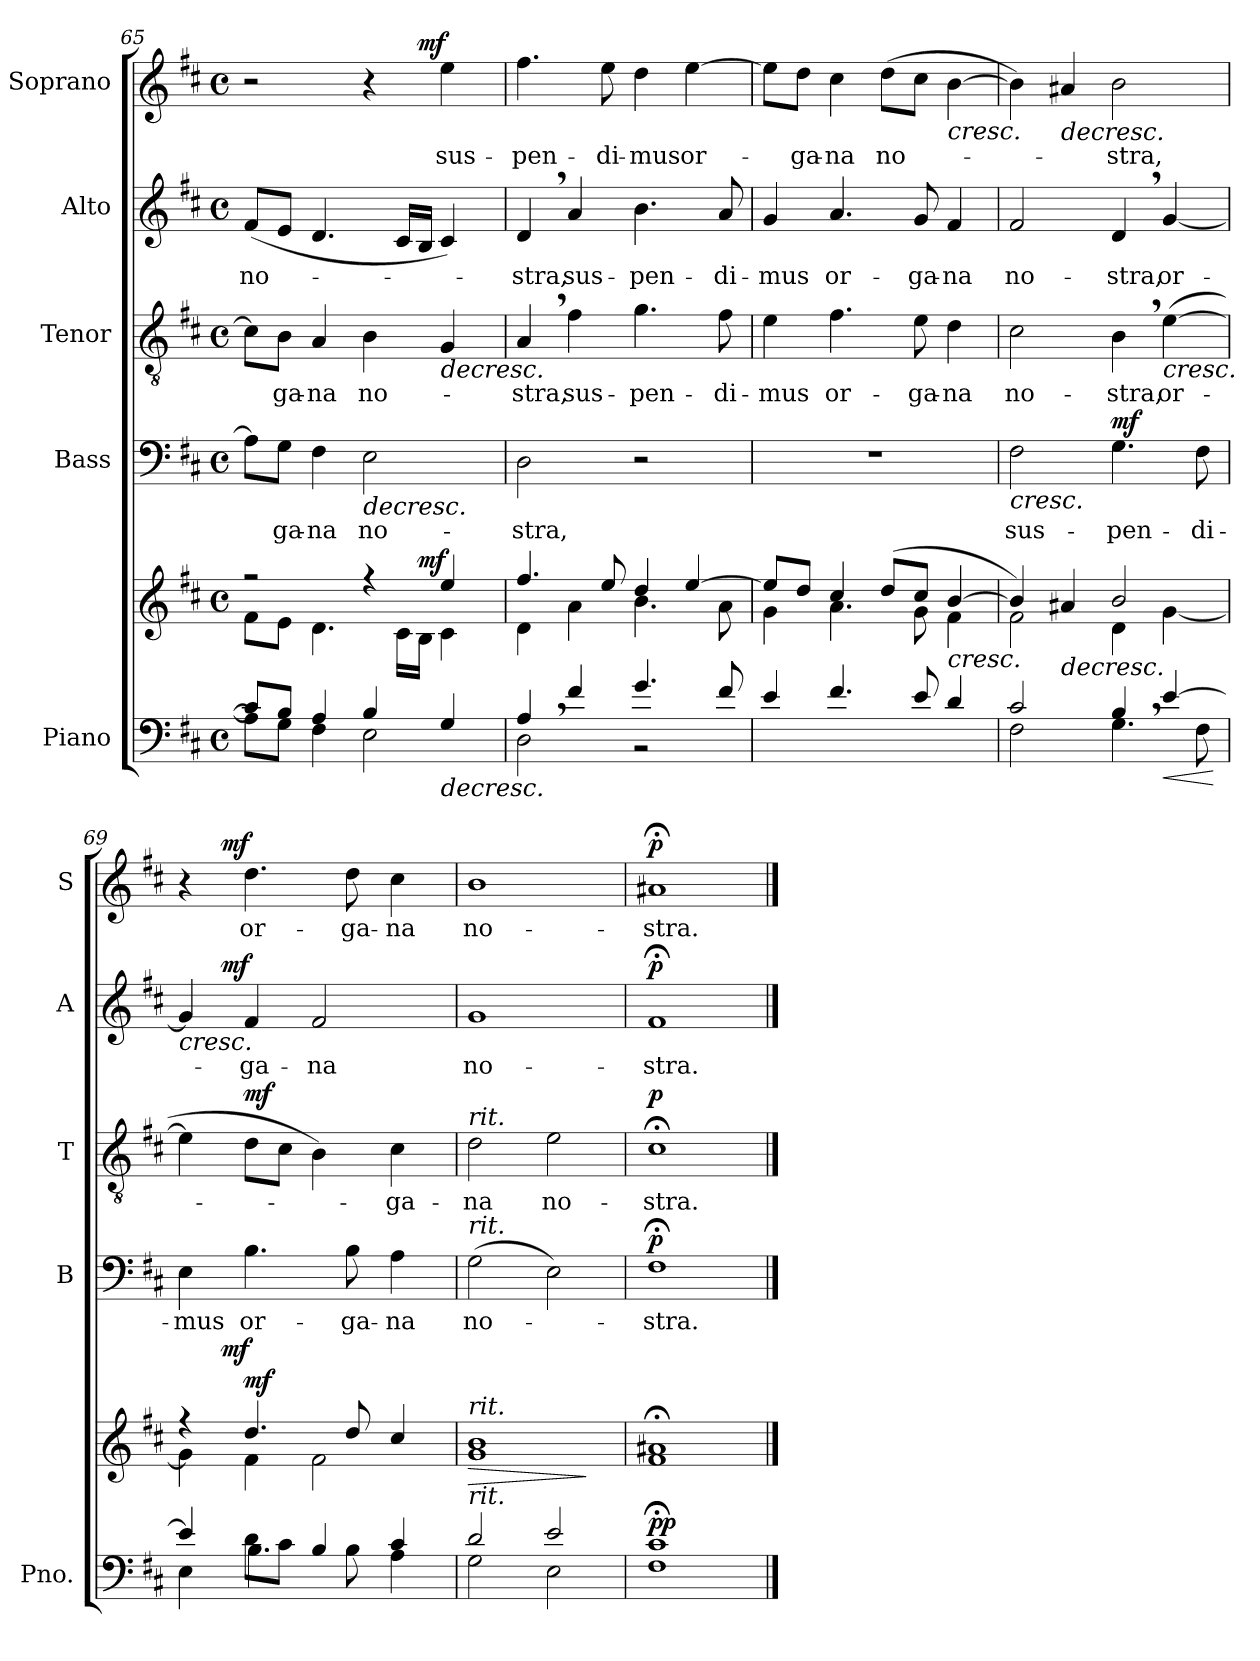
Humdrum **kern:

**kern	**kern	**dynam	**kern	**text	**dynam	**kern	**text	**dynam	**kern	**text	**dynam	**kern	**text	**dynam
*part5	*part5	*part5	*part4	*part4	*part4	*part3	*part3	*part3	*part2	*part2	*part2	*part1	*part1	*part1
*staff6	*staff5	*staff5/6	*staff4	*staff4	*staff4	*staff3	*staff3	*staff3	*staff2	*staff2	*staff2	*staff1	*staff1	*staff1
*I"Piano	*	*	*I"Bass	*	*	*I"Tenor	*	*	*I"Alto	*	*	*I"Soprano	*	*
*I'Pno.	*	*	*I'B	*	*	*I'T	*	*	*I'A	*	*	*I'S	*	*
*clefF4	*clefG2	*	*clefF4	*	*	*clefGv2	*	*	*clefG2	*	*	*clefG2	*	*
*k[f#c#]	*k[f#c#]	*	*k[f#c#]	*	*	*k[f#c#]	*	*	*k[f#c#]	*	*	*k[f#c#]	*	*
*D:	*D:	*	*D:	*	*	*D:	*	*	*D:	*	*	*D:	*	*
*M4/4	*M4/4	*	*M4/4	*	*	*M4/4	*	*	*M4/4	*	*	*M4/4	*	*
*met(c)	*met(c)	*	*met(c)	*	*	*met(c)	*	*	*met(c)	*	*	*met(c)	*	*
=65	=65	=65	=65	=65	=65	=65	=65	=65	=65	=65	=65	=65	=65	=65
*^	*^	*	*	*	*	*	*	*	*	*	*	*	*	*
!	!	!	!	!	!	!	!	!	!	!	!	!LO:LY:b	!	!	!	!
*	*	*	*	*	*	*	*	*	*	*	*	*	*	*^	*	*
8c#/L]	8A\L]	2r	8f#\L	.	8A\L]	.	.	8c#\L]	.	.	(<8f#/L	no-	.	2r	2ryy	.	.
!	!	!	!	!	!	!LO:LY:b	!	!	!LO:LY:b	!	!	!	!	!	!	!	!
8B/J	8G\J	.	8e\J	.	8G\J	-ga-	.	8B\J	-ga-	.	8e/J	.	.	.	.	.	.
!	!	!	!	!	!	!LO:LY:b	!	!	!LO:LY:b	!	!	!	!	!	!	!	!
4A/	4F#\	.	4.d\	.	4F#\	-na	.	4A/	-na	.	4.d/	.	.	.	.	.	.
!	!	!	!	!	!	!LO:LY:b	!LO:HP:b	!	!LO:LY:b	!	!	!	!	!	!	!	!
4B/	2E\	4r	.	.	2E\	no-	>	4B\	no-	.	.	.	.	4r	8.ryy	.	.
.	.	.	16c#\LL	.	.	.	.	.	.	.	16c#/LL	.	.	.	.	.	.
!	!	!	!	!LO:DY:a	!	!	!	!	!	!	!	!	!	!	!	!	!LO:DY:a
.	.	.	16B\JJ	mf	.	.	.	.	.	.	16B/JJ	.	.	.	4ryy	.	mf
!	!	!	!	!LO:HP:b=2	!	!	!	!	!	!LO:HP:b	!	!	!	!	!	!LO:LY:b	!
4G/	.	4ee/	4c#\	>	.	.	.	4G/	.	>	4c#/)	.	.	4ee\	.	sus-	.
.	.	.	.	.	.	.	.	.	.	.	.	.	.	.	16ryy	.	.
!!LO:LB:g=z
=66	=66	=66	=66	=66	=66	=66	=66	=66	=66	=66	=66	=66	=66	=66	=66	=66	=66
!	!	!	!	!	!	!LO:LY:b	!	!	!LO:LY:b	!	!	!LO:LY:b	!	!	!	!LO:LY:b	!
*	*	*	*	*	*	*	*	*	*	*	*	*	*	*v	*v	*	*
4A,/	2D\	4.ff#/	4d\	.	2D\	-stra,	.	4A,/	-stra,	.	4d,/	-stra,	.	4.ff#\	-pen-	.
!	!	!	!	!	!	!	!	!	!LO:LY:b	!	!	!LO:LY:b	!	!	!	!
4f#/	.	.	4a\	.	.	.	.	4f#\	sus-	.	4a/	sus-	.	.	.	.
!	!	!	!	!	!	!	!	!	!	!	!	!	!	!	!LO:LY:b	!
.	.	8ee/	.	.	.	.	.	.	.	.	.	.	.	8ee\	-di-	.
!	!	!	!	!	!	!	!	!	!LO:LY:b	!	!	!LO:LY:b	!	!	!LO:LY:b	!
4.g/	2r	4dd/	4.b\	.	2r	.	.	4.g\	-pen-	.	4.b\	-pen-	.	4dd\	-mus	.
!	!	!	!	!	!	!	!	!	!	!	!	!	!	!	!LO:LY:b	!
.	.	[4ee/	.	.	.	.	.	.	.	.	.	.	.	[4ee\	or-	.
!	!	!	!	!	!	!	!	!	!LO:LY:b	!	!	!LO:LY:b	!	!	!	!
8f#/	.	.	8a\	.	.	.	.	8f#\	-di-	.	8a/	-di-	.	.	.	.
*v	*v	*	*	*	*	*	*	*	*	*	*	*	*	*	*	*
=67	=67	=67	=67	=67	=67	=67	=67	=67	=67	=67	=67	=67	=67	=67	=67
!	!	!	!	!	!	!	!	!LO:LY:b	!	!	!LO:LY:b	!	!	!	!
4e/	8ee/L]	4g\	.	1r	.	.	4e\	-mus	.	4g/	-mus	.	8ee\L]	.	.
!	!	!	!	!	!	!	!	!	!	!	!	!	!	!LO:LY:b	!
.	8dd/J	.	.	.	.	.	.	.	.	.	.	.	8dd\J	-ga-	.
!	!	!	!	!	!	!	!	!LO:LY:b	!	!	!LO:LY:b	!	!	!LO:LY:b	!
4.f#/	4cc#/	4.a\	.	.	.	.	4.f#\	or-	.	4.a/	or-	.	4cc#\	-na	.
!	!	!	!	!	!	!	!	!	!	!	!	!	!	!LO:LY:b	!
.	(>8dd/L	.	.	.	.	.	.	.	.	.	.	.	(>8dd\L	no-	.
!	!	!	!	!	!	!	!	!LO:LY:b	!	!	!LO:LY:b	!	!	!	!
8e/	8cc#/J	8g\	.	.	.	.	8e\	-ga-	.	8g/	-ga-	.	8cc#\J	.	.
!	!	!	!LO:HP:b	!	!	!	!	!LO:LY:b	!	!	!LO:LY:b	!	!	!	!LO:HP:b
4d/	[4b/	4f#\	<	.	.	.	4d\	-na	.	4f#/	-na	.	[4b\	.	<
=68	=68	=68	=68	=68	=68	=68	=68	=68	=68	=68	=68	=68	=68	=68	=68
*^	*	*	*	*	*	*	*	*	*	*	*	*	*	*	*
!	!	!	!	!	!	!LO:LY:b	!LO:HP:b	!	!LO:LY:b	!	!	!LO:LY:b	!	!	!	!
2c#/	2F#\	4b/])	2f#\	.	2F#\	sus-	<	2c#\	no-	.	2f#/	no-	.	4b\])	.	.
!	!	!	!	!LO:HP:n=1:b	!	!	!	!	!	!	!	!	!	!	!	!LO:HP:b
.	.	4a#X/	.	] >	.	.	.	.	.	.	.	.	.	4a#X/	.	>
!	!	!	!	!	!	!LO:LY:b	!LO:DY:n=1:a	!	!LO:LY:b	!	!	!LO:LY:b	!	!	!LO:LY:b	!
4B,/	4.G\	2b/	4d\	.	4.G\	-pen-	] mf	4B,\	-stra,	.	4d,/	-stra,	.	2b\	-stra,	.
!	!	!	!	!LO:HP:b=2	!	!	!	!	!LO:LY:b	!LO:HP:b	!	!LO:LY:b	!	!	!	!
[4e/	.	.	[4g\	<	.	.	.	(>[4e\	or-	<	[4g/	or-	.	.	.	.
!	!	!	!	!	!	!LO:LY:b	!	!	!	!	!	!	!	!	!	!
.	8F#\	.	.	.	8F#\	-di-	.	.	.	.	.	.	.	.	.	.
*v	*v	*	*	*	*	*	*	*	*	*	*	*	*	*	*	*
*	*v	*v	*	*	*	*	*	*	*	*	*	*	*	*	*
.	.	] [	.	.	.	.	.	]	.	.	.	.	.	[
=69	=69	=69	=69	=69	=69	=69	=69	=69	=69	=69	=69	=69	=69	=69
*^	*^	*	*	*	*	*	*	*	*	*	*	*	*	*
!	!	!	!	!	!	!LO:LY:b	!	!	!	!	!	!	!LO:HP:b	!	!	!
*	*	*	*^	*	*	*	*	*	*	*	*^	*	*	*^	*	*
4e/]	4E\	4r	4g\]	8.ryy	.	4E\	-mus	.	4e\]	.	.	4g/]	8.ryy	.	<	4r	8.ryy	.	.
!	!	!	!	!	!LO:DY:a	!	!	!	!	!	!	!	!	!	!LO:DY:a	!	!	!	!LO:DY:a
.	.	.	.	2ryy	mf	.	.	.	.	.	.	.	2ryy	.	mf	.	2ryy	.	mf
!	!	!	!	!	!LO:DY:a	!	!LO:LY:b	!	!	!	!LO:DY:a	!	!	!LO:LY:b	!	!	!	!LO:LY:b	!
8d\L	4.B\	4.dd/	4f#\	.	mf	4.B\	or-	.	8d\L	.	mf	4f#/	.	-ga-	.	4.dd\	.	or-	.
8c#\J	.	.	.	.	.	.	.	.	8c#\J	.	.	.	.	.	.	.	.	.	.
!	!	!	!	!	!	!	!	!	!	!	!	!	!	!LO:LY:b	!	!	!	!	!
4B/	.	.	2f#\	.	.	.	.	.	4B\)	.	.	2f#/	.	-na	.	.	.	.	.
!	!	!	!	!	!	!	!LO:LY:b	!	!	!	!	!	!	!	!	!	!	!LO:LY:b	!
.	8B\	8dd/	.	.	.	8B\	-ga-	.	.	.	.	.	.	.	.	8dd\	.	-ga-	.
.	.	.	.	4ryy	.	.	.	.	.	.	.	.	4ryy	.	.	.	4ryy	.	.
!	!	!	!	!	!	!	!LO:LY:b	!	!	!LO:LY:b	!	!	!	!	!	!	!	!LO:LY:b	!
4c#/	4A\	4cc#/	.	.	.	4A\	-na	.	4c#\	-ga-	.	.	.	.	.	4cc#\	.	-na	.
.	.	.	.	16ryy	.	.	.	.	.	.	.	.	16ryy	.	.	.	16ryy	.	.
=70	=70	=70	=70	=70	=70	=70	=70	=70	=70	=70	=70	=70	=70	=70	=70	=70	=70	=70	=70
!	!	!	!	!	!	!	!	!	!	!	!	!	!	!	!	!LO:TX:a:i:t=rit.	!	!	!
!	!	!	!	!	!	!	!	!	!	!	!	!LO:TX:a:i:t=rit.	!	!	!	!	!	!	!
!	!	!	!	!	!	!	!	!	!LO:TX:a:i:t=rit.	!	!	!	!	!	!	!	!	!	!
!	!	!	!	!	!	!LO:TX:a:i:t=rit.	!	!	!	!	!	!	!	!	!	!	!	!	!
!	!	!LO:TX:a:i:t=rit.	!	!	!	!	!	!	!	!	!	!	!	!	!	!	!	!	!
!LO:TX:a:i:t=rit.	!	!	!	!	!	!	!	!	!	!	!	!	!	!	!	!	!	!	!
!	!	!	!	!	!LO:HP:b	!	!LO:LY:b	!	!	!LO:LY:b	!	!	!	!LO:LY:b	!	!	!	!LO:LY:b	!
*	*	*	*	*	*	*	*	*	*	*	*	*v	*v	*	*	*	*	*	*
*	*	*	*v	*v	*	*	*	*	*	*	*	*	*	*	*v	*v	*	*
2d/	2G\	1b	1g	>	(>2G\	no-	.	2d\	-na	.	1g	no-	.	1b	no-	.
!	!	!	!	!	!	!	!	!	!LO:LY:b	!	!	!	!	!	!	!
2e/	2E\	.	.	.	2E\)	.	.	2e\	no-	.	.	.	.	.	.	.
*v	*v	*	*	*	*	*	*	*	*	*	*	*	*	*	*	*
*	*v	*v	*	*	*	*	*	*	*	*	*	*	*	*	*
.	.	] [	.	.	[	.	.	[	.	.	[	.	.	]
=71	=71	=71	=71	=71	=71	=71	=71	=71	=71	=71	=71	=71	=71	=71
*^	*^	*	*	*	*	*	*	*	*	*	*	*	*	*
!	!	!	!	!LO:DY:a=2	!	!LO:LY:b	!	!	!LO:LY:b	!	!	!LO:LY:b	!	!	!LO:LY:b	!
!	!	!	!	!LO:DY:n=1:a	!	!	!LO:DY:a	!	!	!LO:DY:a	!	!	!LO:DY:a	!	!	!LO:DY:a
1c#;<	1F#	1a#X;<	1f#	p p	1F#;<	-stra.	p	1c#;<	-stra.	p	1f#;<	-stra.	p	1a#X;<	-stra.	p
*v	*v	*	*	*	*	*	*	*	*	*	*	*	*	*	*	*
*	*v	*v	*	*	*	*	*	*	*	*	*	*	*	*	*
==	==	==	==	==	==	==	==	==	==	==	==	==	==	==
*-	*-	*-	*-	*-	*-	*-	*-	*-	*-	*-	*-	*-	*-	*-
